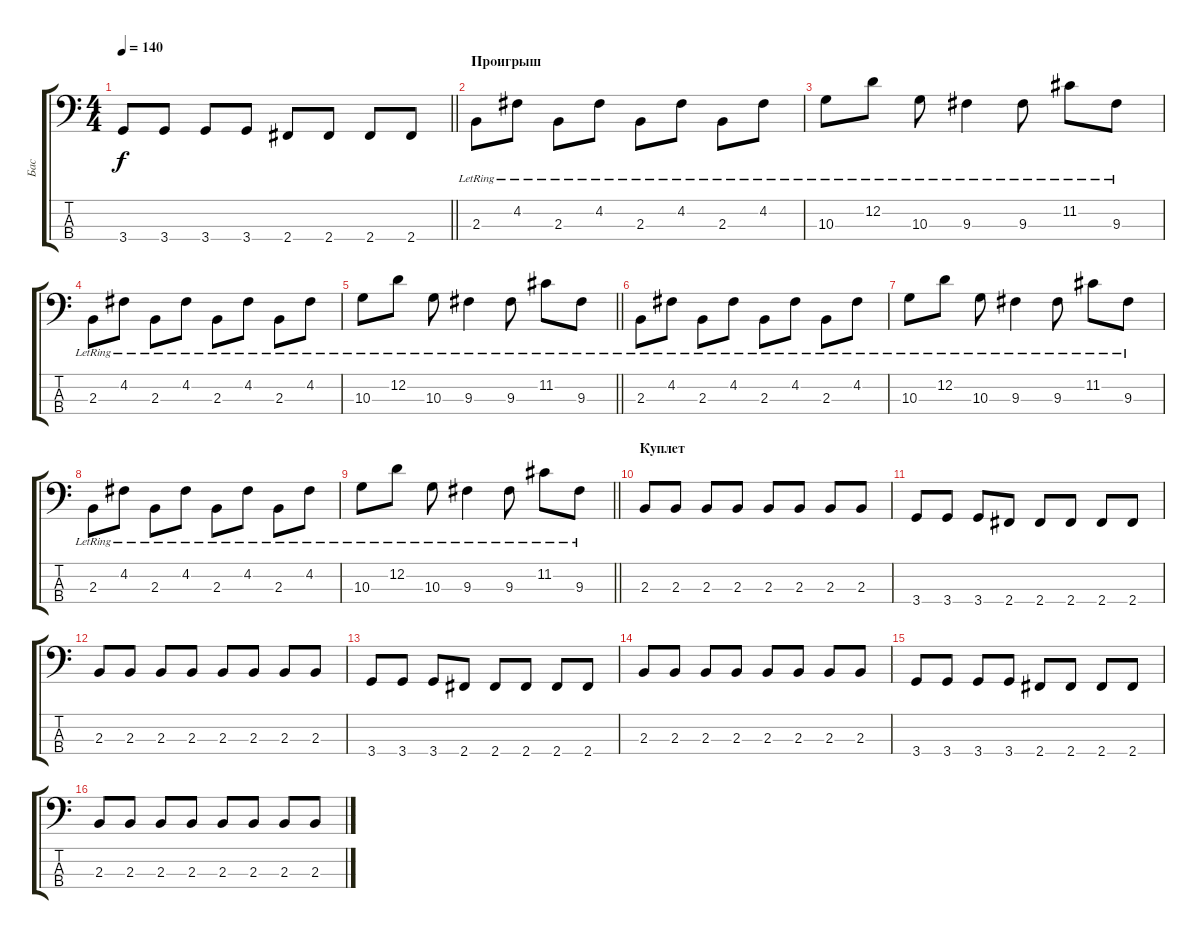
\track ("Бас" "Бас") {instrument electricbassfinger}
\staff {score tabs}
\tuning (G2 D2 A1 E1) {hide}
\ts (4 4)
\tempo 140
\clef f4
\barLineRight lightlight
\ks c
3.4.8{dy f} 3.4.8 3.4.8 3.4.8 2.4.8 2.4.8 2.4.8 2.4.8 |
\section ("" "Проигрыш")
2.3{lr}.8 4.2{lr}.8 2.3{lr}.8 4.2{lr}.8 2.3{lr}.8 4.2{lr}.8 2.3{lr}.8 4.2{lr}.8 |
10.3{lr}.8 12.2{lr}.8 10.3{lr}.8 9.3{lr}.4 9.3{lr}.8 11.2{lr}.8 9.3{lr}.8 |
2.3{lr}.8 4.2{lr}.8 2.3{lr}.8 4.2{lr}.8 2.3{lr}.8 4.2{lr}.8 2.3{lr}.8 4.2{lr}.8 |
\barLineRight lightlight
10.3{lr}.8 12.2{lr}.8 10.3{lr}.8 9.3{lr}.4 9.3{lr}.8 11.2{lr}.8 9.3{lr}.8 |
2.3{lr}.8 4.2{lr}.8 2.3{lr}.8 4.2{lr}.8 2.3{lr}.8 4.2{lr}.8 2.3{lr}.8 4.2{lr}.8 |
10.3{lr}.8 12.2{lr}.8 10.3{lr}.8 9.3{lr}.4 9.3{lr}.8 11.2{lr}.8 9.3{lr}.8 |
2.3{lr}.8 4.2{lr}.8 2.3{lr}.8 4.2{lr}.8 2.3{lr}.8 4.2{lr}.8 2.3{lr}.8 4.2{lr}.8 |
\barLineRight lightlight
10.3{lr}.8 12.2{lr}.8 10.3{lr}.8 9.3{lr}.4 9.3{lr}.8 11.2{lr}.8 9.3{lr}.8 |
\section ("" "Куплет")
2.3.8 2.3.8 2.3.8 2.3.8 2.3.8 2.3.8 2.3.8 2.3.8 |
3.4.8 3.4.8 3.4.8 2.4.8 2.4.8 2.4.8 2.4.8 2.4.8 |
2.3.8 2.3.8 2.3.8 2.3.8 2.3.8 2.3.8 2.3.8 2.3.8 |
3.4.8 3.4.8 3.4.8 2.4.8 2.4.8 2.4.8 2.4.8 2.4.8 |
2.3.8 2.3.8 2.3.8 2.3.8 2.3.8 2.3.8 2.3.8 2.3.8 |
3.4.8 3.4.8 3.4.8 3.4.8 2.4.8 2.4.8 2.4.8 2.4.8 |
2.3.8 2.3.8 2.3.8 2.3.8 2.3.8 2.3.8 2.3.8 2.3.8
